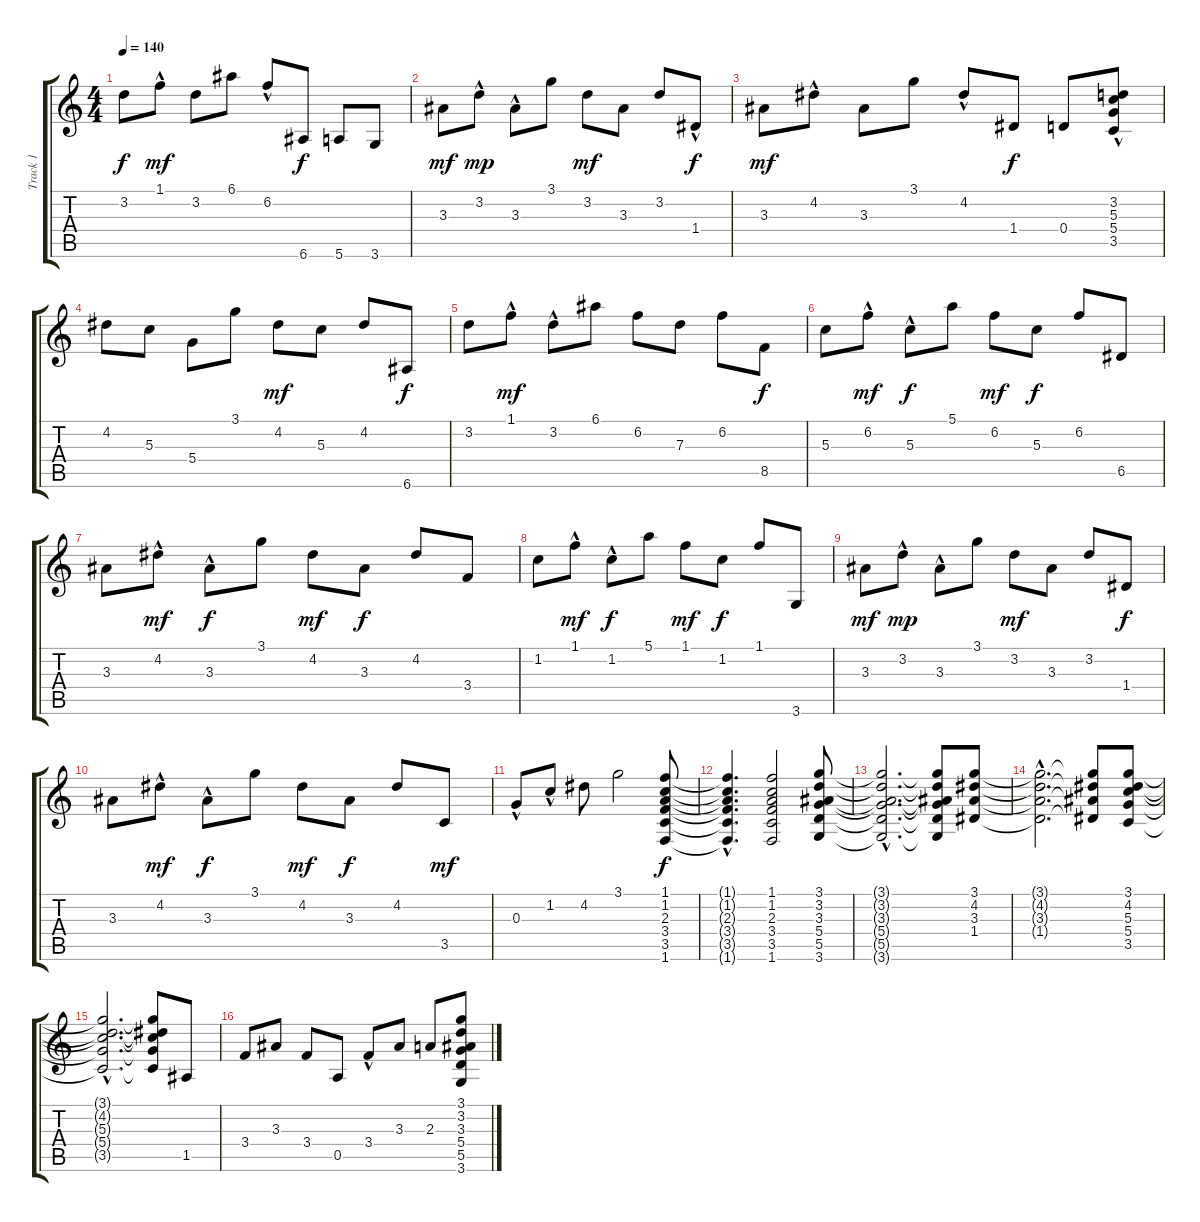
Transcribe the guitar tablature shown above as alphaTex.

\track ("Track 1" "Track 1") {instrument acousticguitarsteel}
\staff {score tabs}
\tuning (E4 B3 G3 D3 A2 E2) {hide}
\ts (4 4)
\tempo 140
\clef g2
\ks c
3.2.8{dy f} 1.1{hac}.8{dy mf} 3.2.8 6.1.8 6.2{hac}.8 6.6.8{dy f} 5.6.8 3.6.8 |
3.3.8{dy mf} 3.2{hac}.8{dy mp} 3.3{hac}.8 3.1.8 3.2.8{dy mf} 3.3.8 3.2.8 1.4{hac}.8{dy f} |
3.3.8{dy mf} 4.2{hac}.8 3.3.8 3.1.8 4.2{hac}.8 1.4.8{dy f} 0.4.8 (3.2 5.3 5.4{hac} 3.5).8 |
4.2.8 5.3.8 5.4.8 3.1.8 4.2.8{dy mf} 5.3.8 4.2.8 6.6.8{dy f} |
3.2.8 1.1{hac}.8{dy mf} 3.2{hac}.8 6.1.8 6.2.8 7.3.8 6.2.8 8.5.8{dy f} |
5.3.8 6.2{hac}.8{dy mf} 5.3{hac}.8{dy f} 5.1.8 6.2.8{dy mf} 5.3.8{dy f} 6.2.8 6.5.8 |
3.3.8 4.2{hac}.8{dy mf} 3.3{hac}.8{dy f} 3.1.8 4.2.8{dy mf} 3.3.8{dy f} 4.2.8 3.4.8 |
1.2.8 1.1{hac}.8{dy mf} 1.2{hac}.8{dy f} 5.1.8 1.1.8{dy mf} 1.2.8{dy f} 1.1.8 3.6.8 |
3.3.8{dy mf} 3.2{hac}.8{dy mp} 3.3{hac}.8 3.1.8 3.2.8{dy mf} 3.3.8 3.2.8 1.4.8{dy f} |
3.3.8 4.2{hac}.8{dy mf} 3.3{hac}.8{dy f} 3.1.8 4.2.8{dy mf} 3.3.8{dy f} 4.2.8 3.5.8{dy mf} |
0.3{hac}.8 1.2{hac}.8 4.2.8 3.1.2 (1.1 1.2 2.3 3.4 3.5 1.6).8{dy f} |
(1.1{hac t} 1.2{hac t} 2.3{hac t} 3.4{hac t} 3.5{hac t} 1.6{hac t}).4{d} (1.1 1.2 2.3 3.4 3.5 1.6).2 (3.1 3.2 3.3 5.4 5.5 3.6).8 |
(3.1{hac t} 3.2{hac t} 3.3{hac t} 5.4{hac t} 5.5{hac t} 3.6{hac t}).2{d} (3.1{t} 3.2{t} 3.3{t} 5.4{t} 5.5{t} 3.6{t}).8 (3.1 4.2 3.3 1.4).8 |
(3.1{hac t} 4.2{hac t} 3.3{hac t} 1.4{hac t}).2{d} (3.1{t} 4.2{t} 3.3{t} 1.4{t}).8 (3.1 4.2 5.3 5.4 3.5).8 |
(3.1{hac t} 4.2{hac t} 5.3{hac t} 5.4{hac t} 3.5{hac t}).2{d} (3.1{t} 4.2{t} 5.3{t} 5.4{t} 3.5{t}).8 1.5.8 |
3.4.8 3.3.8 3.4.8 0.5.8 3.4{hac}.8 3.3.8 2.3.8 (3.1 3.2 3.3 5.4 5.5 3.6).8
